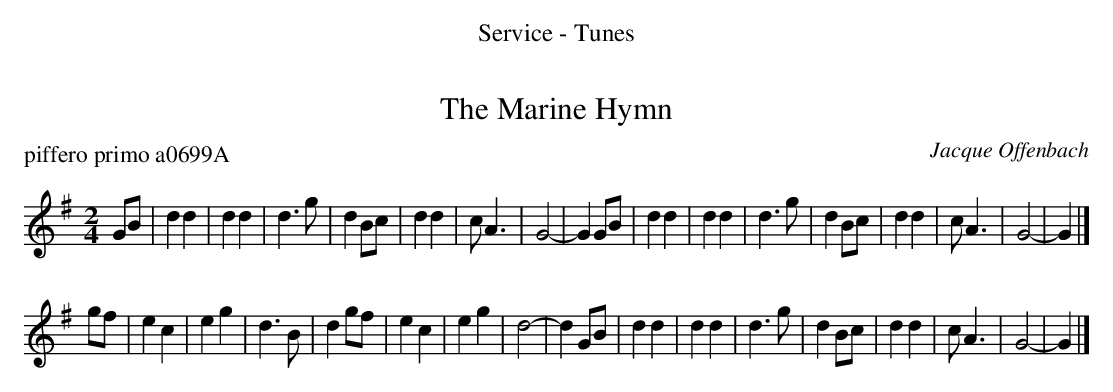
X:1
T: The Marine Hymn
P: piffero primo a0699A
O: Jacque Offenbach
M: 2/4
L: 1/8
K: G
GB |\
d2 d2 | d2 d2 | d3 g | d2 Bc | d2 d2 | c A3 | G4- | G2 GB |\
d2 d2 | d2 d2 | d3 g | d2 Bc | d2 d2 | c A3 | G4- | G2 |]
gf |\
e2 c2 | e2 g2 | d3 B | d2 gf | e2 c2 | e2 g2 | d4- | d2 GB |\
d2 d2 | d2 d2 | d3 g | d2 Bc | d2 d2 | c A3 | G4- | G2 |]
